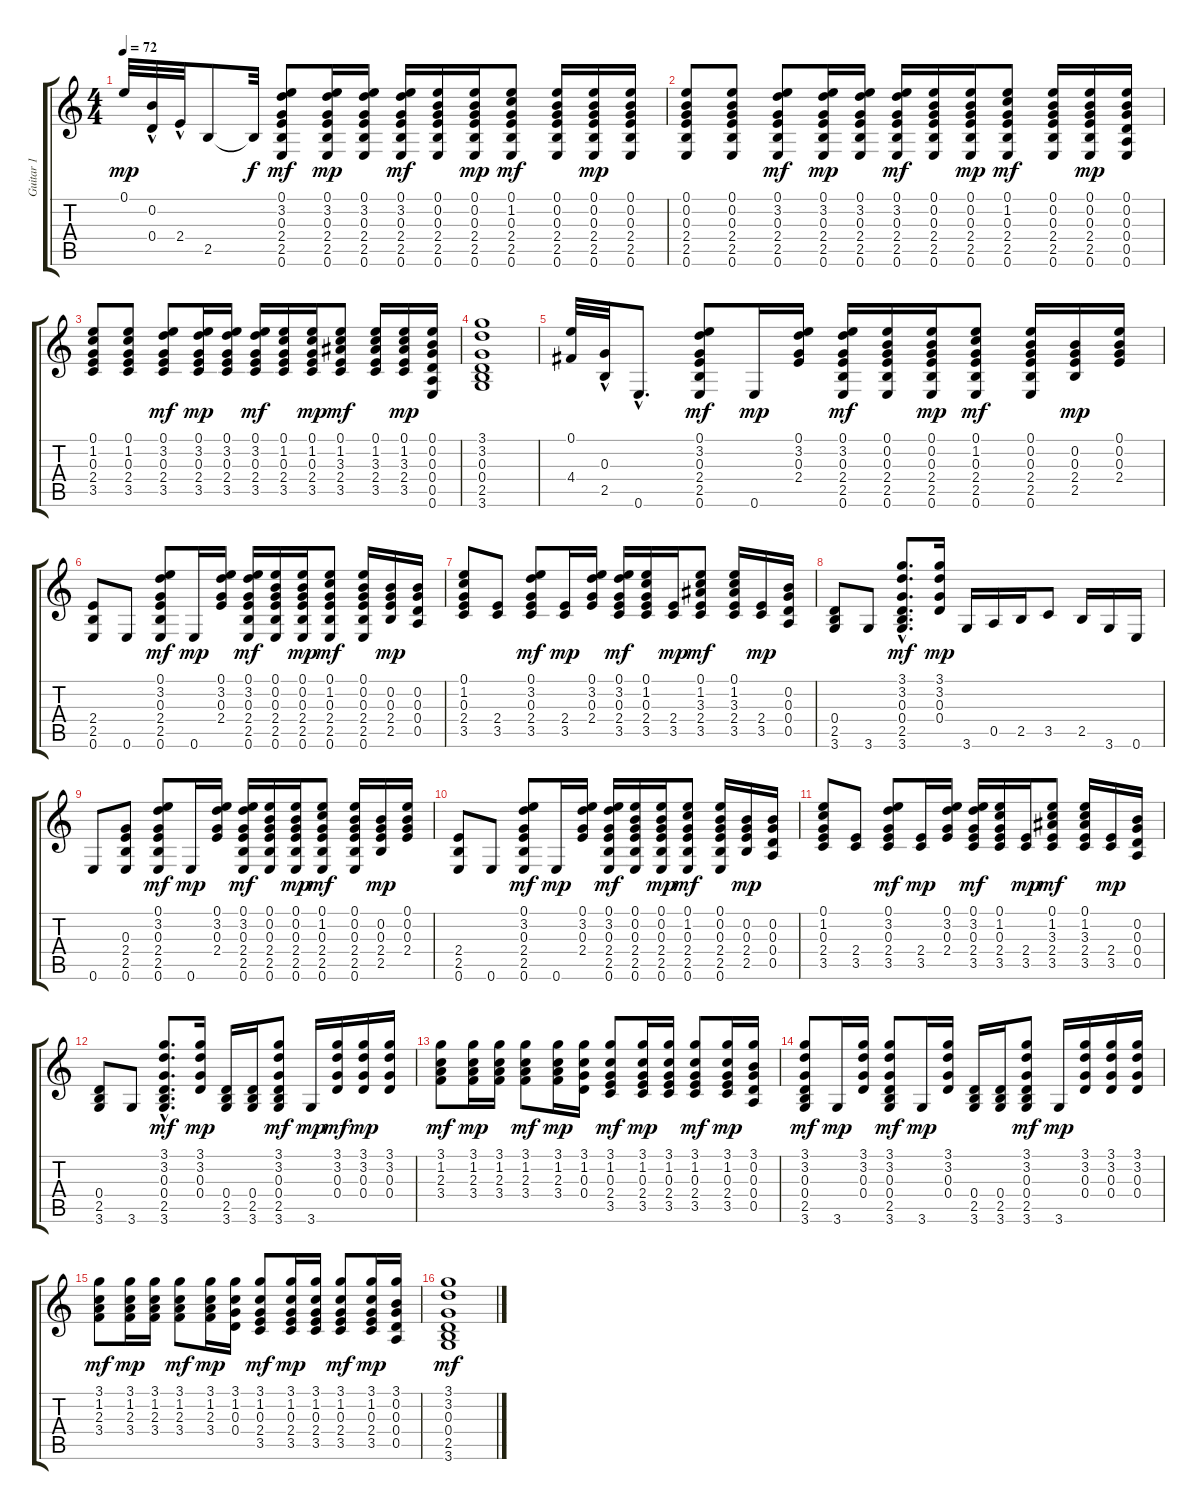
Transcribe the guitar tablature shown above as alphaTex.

\track ("Guitar 1" "Guitar 1") {instrument acousticguitarsteel}
\staff {score tabs}
\tuning (E4 B3 G3 D3 A2 E2) {hide}
\ts (4 4)
\tempo 72
\clef g2
\ks c
0.1.32{dy mp instrument acousticguitarsteel} (0.2{hac} 0.4{hac}).32 2.4{hac}.32 2.5.8 2.5{t}.32{dy f} (0.1 3.2 0.3 2.4 2.5 0.6).8{dy mf} (0.1 3.2 0.3 2.4 2.5 0.6).16{dy mp} (0.1 3.2 0.3 2.4 2.5 0.6).16 (0.1 3.2 0.3 2.4 2.5 0.6).16{dy mf} (0.1 0.2 0.3 2.4 2.5 0.6).16 (0.1 0.2 0.3 2.4 2.5 0.6).16{dy mp} (0.1 1.2 0.3 2.4 2.5 0.6).8{dy mf} (0.1 0.2 0.3 2.4 2.5 0.6).16 (0.1 0.2 0.3 2.4 2.5 0.6).16{dy mp} (0.1 0.2 0.3 2.4 2.5 0.6).16 |
(0.1 0.2 0.3 2.4 2.5 0.6).8 (0.1 0.2 0.3 2.4 2.5 0.6).8 (0.1 3.2 0.3 2.4 2.5 0.6).8{dy mf} (0.1 3.2 0.3 2.4 2.5 0.6).16{dy mp} (0.1 3.2 0.3 2.4 2.5 0.6).16 (0.1 3.2 0.3 2.4 2.5 0.6).16{dy mf} (0.1 0.2 0.3 2.4 2.5 0.6).16 (0.1 0.2 0.3 2.4 2.5 0.6).16{dy mp} (0.1 1.2 0.3 2.4 2.5 0.6).8{dy mf} (0.1 0.2 0.3 2.4 2.5 0.6).16 (0.1 0.2 0.3 2.4 2.5 0.6).16{dy mp} (0.1 0.2 0.3 0.4 0.5 0.6).16 |
(0.1 1.2 0.3 2.4 3.5).8 (0.1 1.2 0.3 2.4 3.5).8 (0.1 3.2 0.3 2.4 3.5).8{dy mf} (0.1 3.2 0.3 2.4 3.5).16{dy mp} (0.1 3.2 0.3 2.4 3.5).16 (0.1 3.2 0.3 2.4 3.5).16{dy mf} (0.1 1.2 0.3 2.4 3.5).16 (0.1 1.2 0.3 2.4 3.5).16{dy mp} (0.1 1.2 3.3 2.4 3.5).8{dy mf} (0.1 1.2 3.3 2.4 3.5).16 (0.1 1.2 3.3 2.4 3.5).16{dy mp} (0.1 0.2 0.3 0.4 0.5 0.6).16 |
(3.1 3.2 0.3 0.4 2.5 3.6).1 |
(0.1 4.4).32 (0.3{hac} 2.5{hac}).32 0.6{hac}.8{d} (0.1 3.2 0.3 2.4 2.5 0.6).8{dy mf} 0.6.16{dy mp} (0.1 3.2 0.3 2.4).16 (0.1 3.2 0.3 2.4 2.5 0.6).16{dy mf} (0.1 0.2 0.3 2.4 2.5 0.6).16 (0.1 0.2 0.3 2.4 2.5 0.6).16{dy mp} (0.1 1.2 0.3 2.4 2.5 0.6).8{dy mf} (0.1 0.2 0.3 2.4 2.5 0.6).16 (0.2 0.3 2.4 2.5).16{dy mp} (0.1 0.2 0.3 2.4).16 |
(2.4 2.5 0.6).8 0.6.8 (0.1 3.2 0.3 2.4 2.5 0.6).8{dy mf} 0.6.16{dy mp} (0.1 3.2 0.3 2.4).16 (0.1 3.2 0.3 2.4 2.5 0.6).16{dy mf} (0.1 0.2 0.3 2.4 2.5 0.6).16 (0.1 0.2 0.3 2.4 2.5 0.6).16{dy mp} (0.1 1.2 0.3 2.4 2.5 0.6).8{dy mf} (0.1 0.2 0.3 2.4 2.5 0.6).16 (0.2 0.3 2.4 2.5).16{dy mp} (0.2 0.3 0.4 0.5).16 |
(0.1 1.2 0.3 2.4 3.5).8 (2.4 3.5).8 (0.1 3.2 0.3 2.4 3.5).8{dy mf} (2.4 3.5).16{dy mp} (0.1 3.2 0.3 2.4).16 (0.1 3.2 0.3 2.4 3.5).16{dy mf} (0.1 1.2 0.3 2.4 3.5).16 (2.4 3.5).16{dy mp} (0.1 1.2 3.3 2.4 3.5).8{dy mf} (0.1 1.2 3.3 2.4 3.5).16 (2.4 3.5).16{dy mp} (0.2 0.3 0.4 0.5).16 |
(0.4 2.5 3.6).8 3.6.8 (3.1{hac} 3.2{hac} 0.3{hac} 0.4{hac} 2.5{hac} 3.6{hac}).8{d dy mf} (3.1 3.2 0.3 0.4).16{dy mp} 3.6.16 0.5.16 2.5.16 3.5.8 2.5.16 3.6.16 0.6.16 |
0.6.8 (0.3 2.4 2.5 0.6).8 (0.1 3.2 0.3 2.4 2.5 0.6).8{dy mf} 0.6.16{dy mp} (0.1 3.2 0.3 2.4).16 (0.1 3.2 0.3 2.4 2.5 0.6).16{dy mf} (0.1 0.2 0.3 2.4 2.5 0.6).16 (0.1 0.2 0.3 2.4 2.5 0.6).16{dy mp} (0.1 1.2 0.3 2.4 2.5 0.6).8{dy mf} (0.1 0.2 0.3 2.4 2.5 0.6).16 (0.2 0.3 2.4 2.5).16{dy mp} (0.1 0.2 0.3 2.4).16 |
(2.4 2.5 0.6).8 0.6.8 (0.1 3.2 0.3 2.4 2.5 0.6).8{dy mf} 0.6.16{dy mp} (0.1 3.2 0.3 2.4).16 (0.1 3.2 0.3 2.4 2.5 0.6).16{dy mf} (0.1 0.2 0.3 2.4 2.5 0.6).16 (0.1 0.2 0.3 2.4 2.5 0.6).16{dy mp} (0.1 1.2 0.3 2.4 2.5 0.6).8{dy mf} (0.1 0.2 0.3 2.4 2.5 0.6).16 (0.2 0.3 2.4 2.5).16{dy mp} (0.2 0.3 0.4 0.5).16 |
(0.1 1.2 0.3 2.4 3.5).8 (2.4 3.5).8 (0.1 3.2 0.3 2.4 3.5).8{dy mf} (2.4 3.5).16{dy mp} (0.1 3.2 0.3 2.4).16 (0.1 3.2 0.3 2.4 3.5).16{dy mf} (0.1 1.2 0.3 2.4 3.5).16 (2.4 3.5).16{dy mp} (0.1 1.2 3.3 2.4 3.5).8{dy mf} (0.1 1.2 3.3 2.4 3.5).16 (2.4 3.5).16{dy mp} (0.2 0.3 0.4 0.5).16 |
(0.4 2.5 3.6).8 3.6.8 (3.1{hac} 3.2{hac} 0.3{hac} 0.4{hac} 2.5{hac} 3.6{hac}).8{d dy mf} (3.1 3.2 0.3 0.4).16{dy mp} (0.4 2.5 3.6).16 (0.4 2.5 3.6).16 (3.1 3.2 0.3 0.4 2.5 3.6).8{dy mf} 3.6.16{dy mp} (3.1 3.2 0.3 0.4).16{dy mf} (3.1 3.2 0.3 0.4).16{dy mp} (3.1 3.2 0.3 0.4).16 |
(3.1 1.2 2.3 3.4).8{dy mf} (3.1 1.2 2.3 3.4).16{dy mp} (3.1 1.2 2.3 3.4).16 (3.1 1.2 2.3 3.4).8{dy mf} (3.1 1.2 2.3 3.4).16{dy mp} (3.1 1.2 0.3 0.4).16 (3.1 1.2 0.3 2.4 3.5).8{dy mf} (3.1 1.2 0.3 2.4 3.5).16{dy mp} (3.1 1.2 0.3 2.4 3.5).16 (3.1 1.2 0.3 2.4 3.5).8{dy mf} (3.1 1.2 0.3 2.4 3.5).16{dy mp} (3.1 0.2 0.3 0.4 0.5).16 |
(3.1 3.2 0.3 0.4 2.5 3.6).8{dy mf} 3.6.16{dy mp} (3.1 3.2 0.3 0.4).16 (3.1 3.2 0.3 0.4 2.5 3.6).8{dy mf} 3.6.16{dy mp} (3.1 3.2 0.3 0.4).16 (0.4 2.5 3.6).16 (0.4 2.5 3.6).16 (3.1 3.2 0.3 0.4 2.5 3.6).8{dy mf} 3.6.16{dy mp} (3.1 3.2 0.3 0.4).16 (3.1 3.2 0.3 0.4).16 (3.1 3.2 0.3 0.4).16 |
(3.1 1.2 2.3 3.4).8{dy mf} (3.1 1.2 2.3 3.4).16{dy mp} (3.1 1.2 2.3 3.4).16 (3.1 1.2 2.3 3.4).8{dy mf} (3.1 1.2 2.3 3.4).16{dy mp} (3.1 1.2 0.3 0.4).16 (3.1 1.2 0.3 2.4 3.5).8{dy mf} (3.1 1.2 0.3 2.4 3.5).16{dy mp} (3.1 1.2 0.3 2.4 3.5).16 (3.1 1.2 0.3 2.4 3.5).8{dy mf} (3.1 1.2 0.3 2.4 3.5).16{dy mp} (3.1 0.2 0.3 0.4 0.5).16 |
(3.1 3.2 0.3 0.4 2.5 3.6).1{dy mf}
